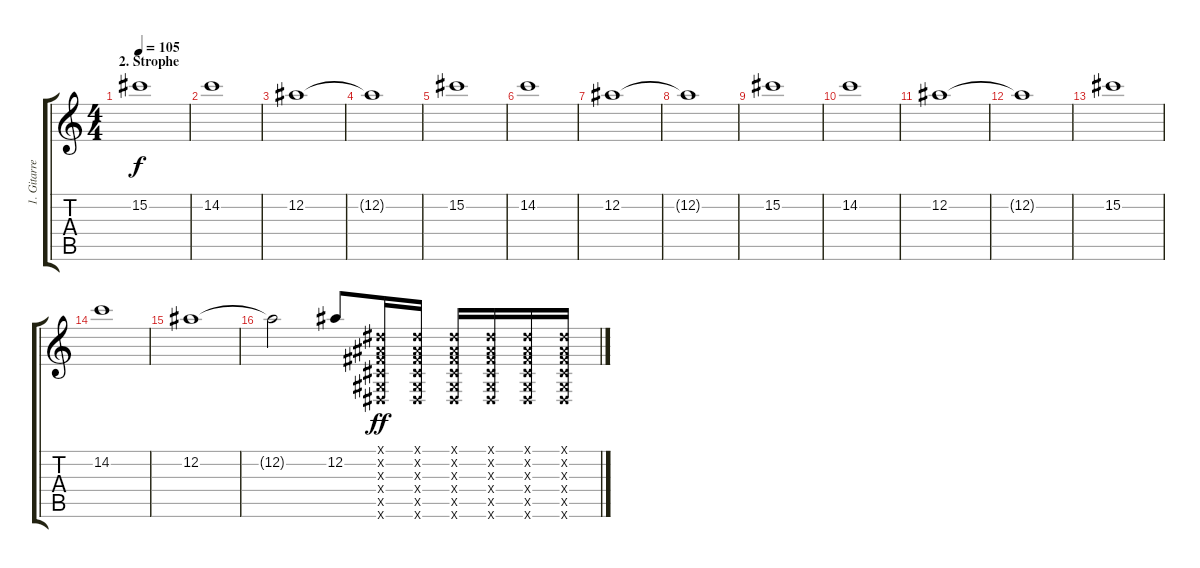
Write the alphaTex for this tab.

\track ("1. Gitarre" "1. Gitarre") {instrument distortionguitar}
\staff {score tabs}
\tuning (Eb4 Bb3 Gb3 Db3 Ab2 Eb2) {hide}
\ts (4 4)
\section ("" "2. Strophe")
\tempo 105
\clef g2
\ks c
15.2.1{dy f volume 12} |
14.2.1 |
12.2.1 |
12.2{t}.1{volume 0} |
15.2.1{volume 12} |
14.2.1 |
12.2.1 |
12.2{t}.1{volume 0} |
15.2.1{volume 12} |
14.2.1 |
12.2.1 |
12.2{t}.1{volume 0} |
15.2.1 |
14.2.1 |
12.2.1 |
12.2{t}.2 12.2.8 (0.1{x} 0.2{x} 0.3{x} 0.4{x} 0.5{x} 0.6{x}).16{dy ff} (0.1{x} 0.2{x} 0.3{x} 0.4{x} 0.5{x} 0.6{x}).16 (0.1{x} 0.2{x} 0.3{x} 0.4{x} 0.5{x} 0.6{x}).16 (0.1{x} 0.2{x} 0.3{x} 0.4{x} 0.5{x} 0.6{x}).16 (0.1{x} 0.2{x} 0.3{x} 0.4{x} 0.5{x} 0.6{x}).16 (0.1{x} 0.2{x} 0.3{x} 0.4{x} 0.5{x} 0.6{x}).16
